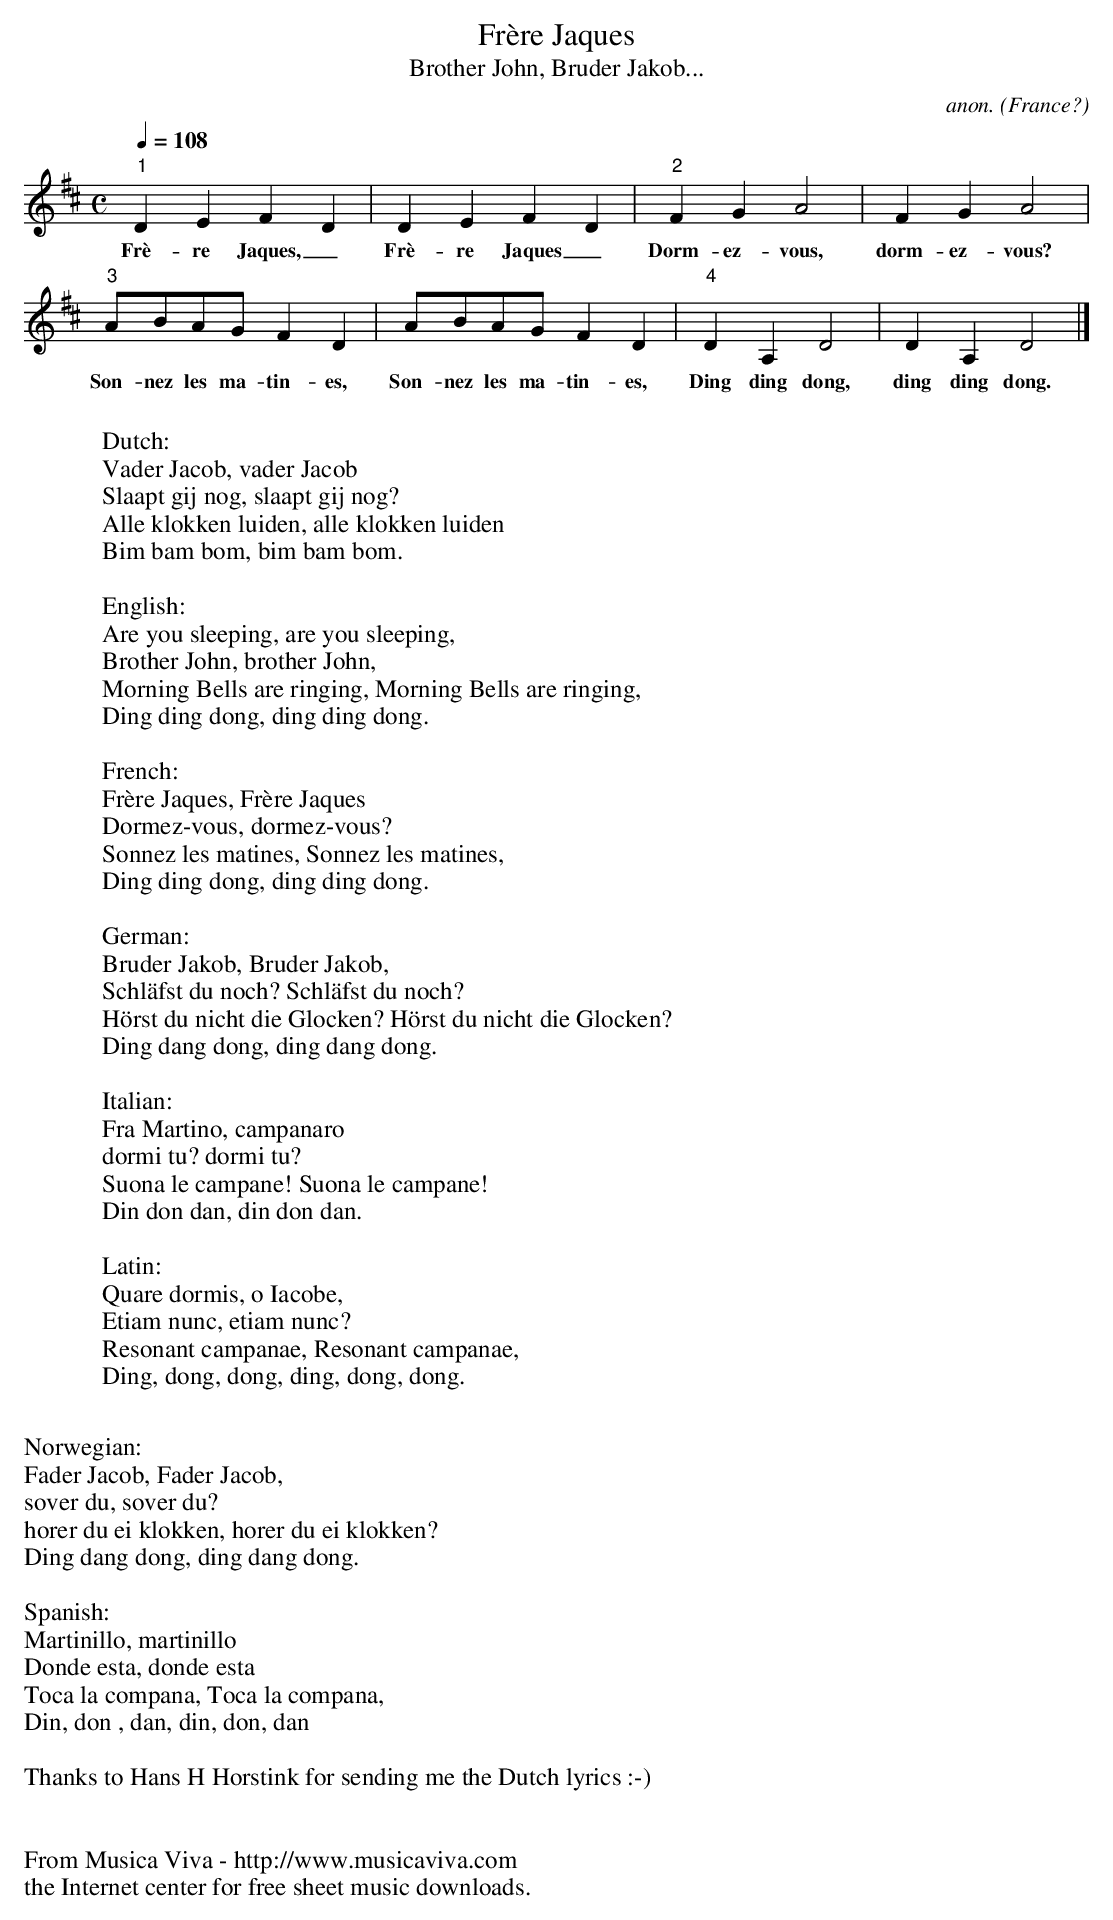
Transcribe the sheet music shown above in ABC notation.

X:1
T:Fr\`ere Jaques
T:Brother John, Bruder Jakob...
C:anon.
O:France?
M:C
L:1/4
Q:1/4=108
K:D
"1"DEFD|DEFD|"2"FGA2|FGA2|
w:Fr\`e-re Jaques,_ Fr\`e-re Jaques_ Dorm-ez-vous, dorm-ez-vous?
"3"A/B/A/G/FD|A/B/A/G/FD|"4"DA,D2|DA,D2|]
w:Son-nez les ma-tin-es, Son-nez les ma-tin-es, Ding ding dong, ding ding dong.
W:
W:Dutch:
W:Vader Jacob, vader Jacob
W:Slaapt gij nog, slaapt gij nog?
W:Alle klokken luiden, alle klokken luiden
W:Bim bam bom, bim bam bom.
W:
W:English:
W:Are you sleeping, are you sleeping,
W:Brother John, brother John,
W:Morning Bells are ringing, Morning Bells are ringing,
W:Ding ding dong, ding ding dong.
W:
W:French:
W:Fr\`ere Jaques, Fr\`ere Jaques
W:Dormez-vous, dormez-vous?
W:Sonnez les matines, Sonnez les matines,
W:Ding ding dong, ding ding dong.
W:
W:German:
W:Bruder Jakob, Bruder Jakob,
W:Schl\"afst du noch? Schl\"afst du noch?
W:H\"orst du nicht die Glocken? H\"orst du nicht die Glocken?
W:Ding dang dong, ding dang dong.
W:
W:Italian:
W:Fra Martino, campanaro
W:dormi tu? dormi tu?
W:Suona le campane! Suona le campane!
W:Din don dan, din don dan.
W:
W:Latin:
W:Quare dormis, o Iacobe,
W:Etiam nunc, etiam nunc?
W:Resonant campanae, Resonant campanae,
W:Ding, dong, dong, ding, dong, dong.
W:
W:Norwegian:
W:Fader Jacob, Fader Jacob,
W:sover du, sover du?
W:h\orer du ei klokken, h\orer du ei klokken?
W:Ding dang dong, ding dang dong.
W:
W:Spanish:
W:Martinillo, martinillo
W:Donde esta, donde esta
W:Toca la compana, Toca la compana,
W:Din, don , dan, din, don, dan
W:
W:Thanks to Hans H Horstink for sending me the Dutch lyrics :-)
W:
W:
W:  From Musica Viva - http://www.musicaviva.com
W:  the Internet center for free sheet music downloads.
